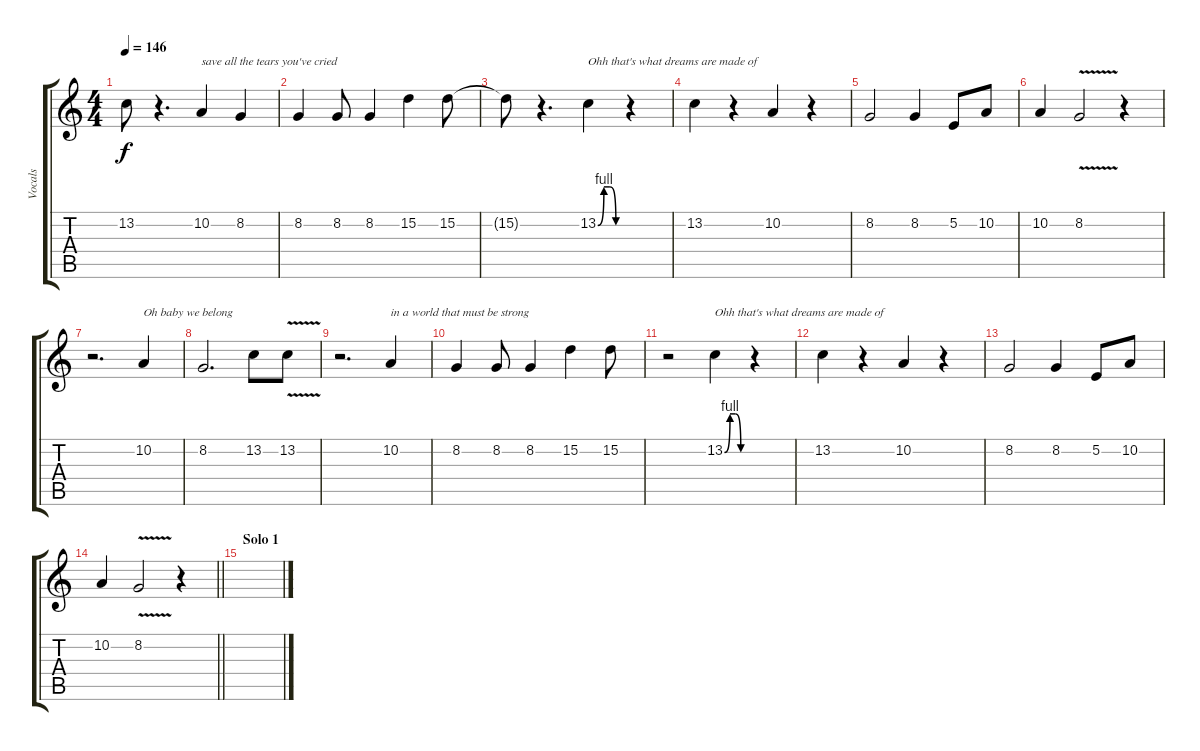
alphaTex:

\track ("Vocals" "Vocals") {instrument lead2sawtooth}
\staff {score tabs}
\tuning (E4 B3 G3 D3 A2 E2) {hide}
\ts (4 4)
\tempo 146
\clef g2
\ks c
13.2{t}.8{dy f} r.4{d} 10.2.4{txt "save all the tears you've cried"} 8.2.4 |
8.2.4 8.2.8 8.2.4 15.2.4 15.2.8 |
15.2{t}.8 r.4{d} 13.2{be (custom 0 0 15 4 30 4 45 0 60 0)}.4{txt "Ohh that's what dreams are made of  "} r.4 |
13.2.4 r.4 10.2.4 r.4 |
8.2.2 8.2.4 5.2.8 10.2.8 |
10.2.4 8.2{v}.2 r.4 |
r.2{d} 10.2.4{txt "Oh baby we belong "} |
8.2.2{d} 13.2.8 13.2{v}.8 |
r.2{d} 10.2.4{txt "in a world that must be strong  "} |
8.2.4 8.2.8 8.2.4 15.2.4 15.2.8 |
r.2 13.2{be (custom 0 0 15 4 30 4 45 0 60 0)}.4{txt "Ohh that's what dreams are made of  "} r.4 |
13.2.4 r.4 10.2.4 r.4 |
8.2.2 8.2.4 5.2.8 10.2.8 |
\barLineRight lightlight
10.2.4 8.2{v}.2 r.4 |
\section ("" "Solo 1")
